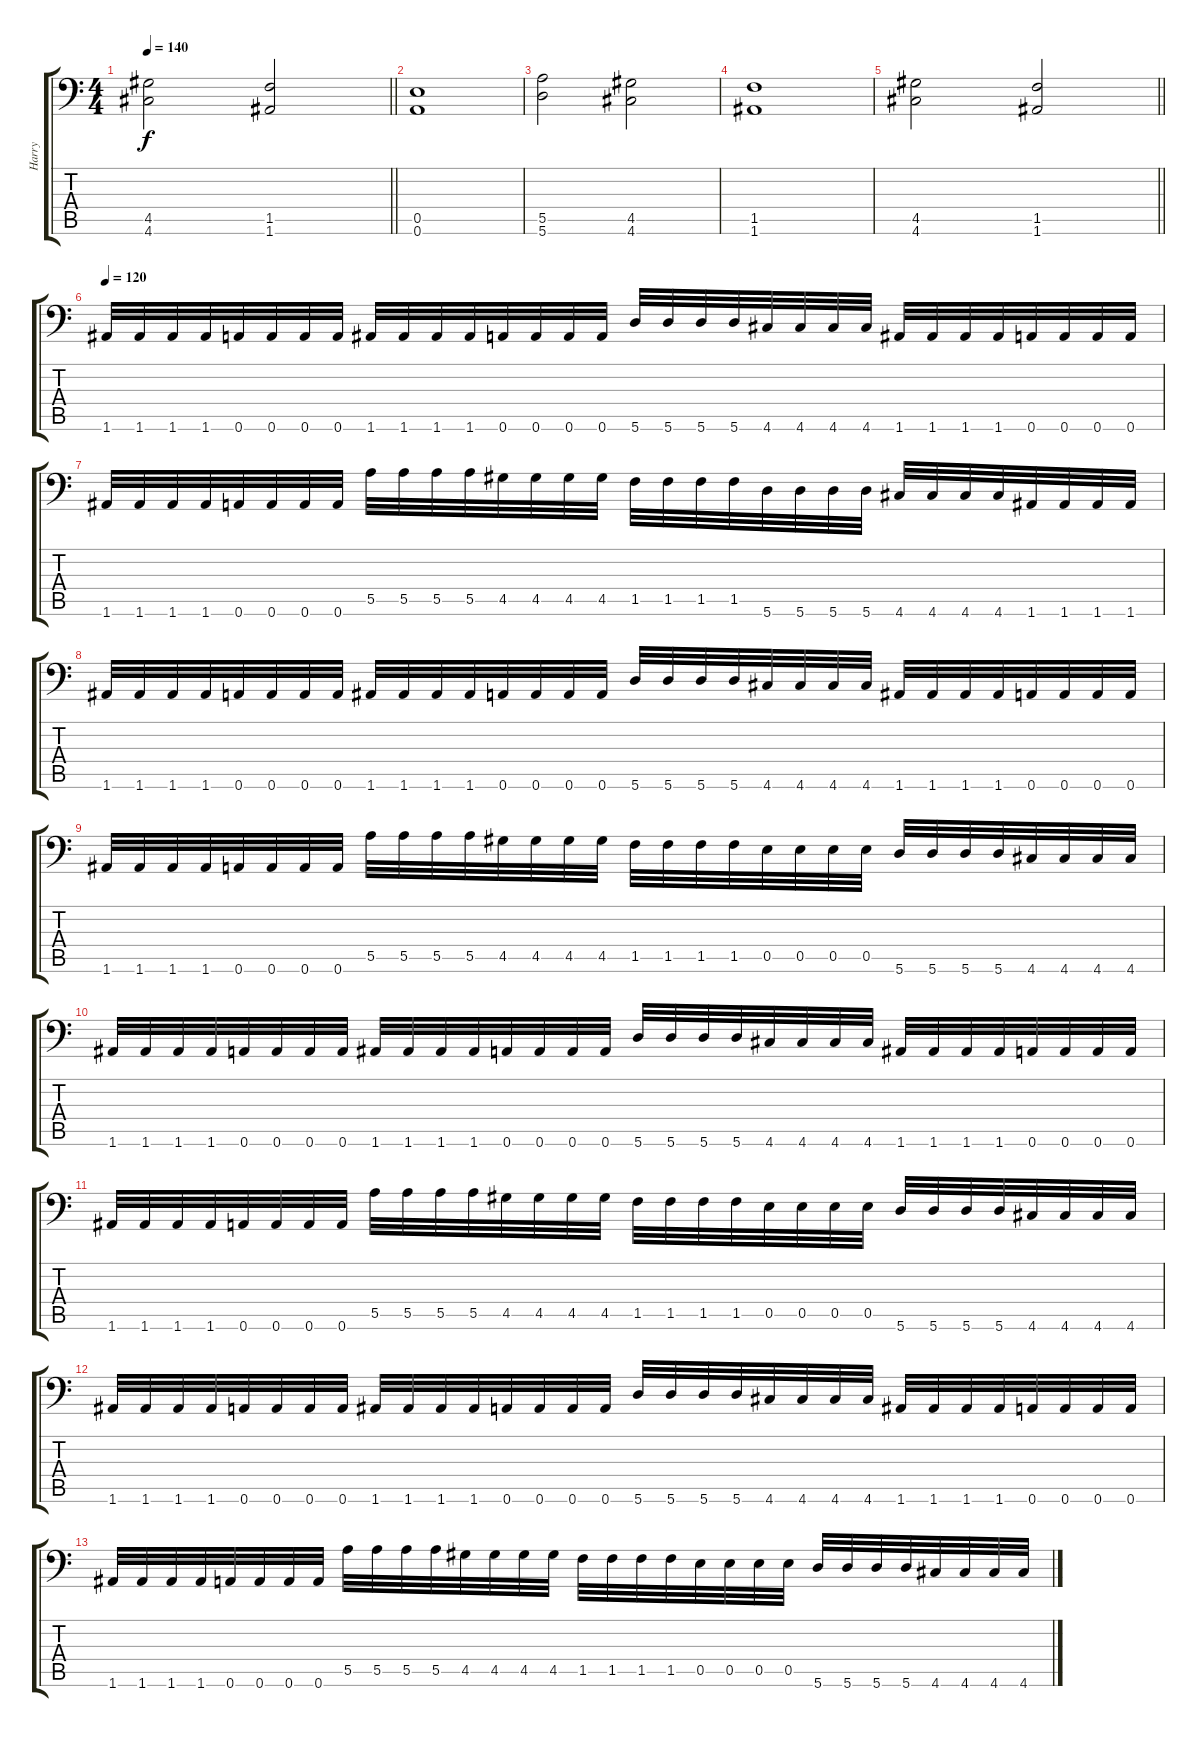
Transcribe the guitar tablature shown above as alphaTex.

\track ("Harry" "Harry") {instrument distortionguitar}
\staff {score tabs}
\tuning (B3 Gb3 D3 A2 E2 A1) {hide}
\ts (4 4)
\tempo 140
\clef f4
\barLineRight lightlight
\ks c
(4.5 4.6).2{dy f} (1.5 1.6).2 |
(0.5 0.6).1 |
(5.5 5.6).2 (4.5 4.6).2 |
(1.5 1.6).1 |
\barLineRight lightlight
(4.5 4.6).2 (1.5 1.6).2 |
\tempo 120
1.6.32 1.6.32 1.6.32 1.6.32 0.6.32 0.6.32 0.6.32 0.6.32 1.6.32 1.6.32 1.6.32 1.6.32 0.6.32 0.6.32 0.6.32 0.6.32 5.6.32 5.6.32 5.6.32 5.6.32 4.6.32 4.6.32 4.6.32 4.6.32 1.6.32 1.6.32 1.6.32 1.6.32 0.6.32 0.6.32 0.6.32 0.6.32 |
1.6.32 1.6.32 1.6.32 1.6.32 0.6.32 0.6.32 0.6.32 0.6.32 5.5.32 5.5.32 5.5.32 5.5.32 4.5.32 4.5.32 4.5.32 4.5.32 1.5.32 1.5.32 1.5.32 1.5.32 5.6.32 5.6.32 5.6.32 5.6.32 4.6.32 4.6.32 4.6.32 4.6.32 1.6.32 1.6.32 1.6.32 1.6.32 |
1.6.32 1.6.32 1.6.32 1.6.32 0.6.32 0.6.32 0.6.32 0.6.32 1.6.32 1.6.32 1.6.32 1.6.32 0.6.32 0.6.32 0.6.32 0.6.32 5.6.32 5.6.32 5.6.32 5.6.32 4.6.32 4.6.32 4.6.32 4.6.32 1.6.32 1.6.32 1.6.32 1.6.32 0.6.32 0.6.32 0.6.32 0.6.32 |
1.6.32 1.6.32 1.6.32 1.6.32 0.6.32 0.6.32 0.6.32 0.6.32 5.5.32 5.5.32 5.5.32 5.5.32 4.5.32 4.5.32 4.5.32 4.5.32 1.5.32 1.5.32 1.5.32 1.5.32 0.5.32 0.5.32 0.5.32 0.5.32 5.6.32 5.6.32 5.6.32 5.6.32 4.6.32 4.6.32 4.6.32 4.6.32 |
1.6.32 1.6.32 1.6.32 1.6.32 0.6.32 0.6.32 0.6.32 0.6.32 1.6.32 1.6.32 1.6.32 1.6.32 0.6.32 0.6.32 0.6.32 0.6.32 5.6.32 5.6.32 5.6.32 5.6.32 4.6.32 4.6.32 4.6.32 4.6.32 1.6.32 1.6.32 1.6.32 1.6.32 0.6.32 0.6.32 0.6.32 0.6.32 |
1.6.32 1.6.32 1.6.32 1.6.32 0.6.32 0.6.32 0.6.32 0.6.32 5.5.32 5.5.32 5.5.32 5.5.32 4.5.32 4.5.32 4.5.32 4.5.32 1.5.32 1.5.32 1.5.32 1.5.32 0.5.32 0.5.32 0.5.32 0.5.32 5.6.32 5.6.32 5.6.32 5.6.32 4.6.32 4.6.32 4.6.32 4.6.32 |
1.6.32 1.6.32 1.6.32 1.6.32 0.6.32 0.6.32 0.6.32 0.6.32 1.6.32 1.6.32 1.6.32 1.6.32 0.6.32 0.6.32 0.6.32 0.6.32 5.6.32 5.6.32 5.6.32 5.6.32 4.6.32 4.6.32 4.6.32 4.6.32 1.6.32 1.6.32 1.6.32 1.6.32 0.6.32 0.6.32 0.6.32 0.6.32 |
1.6.32 1.6.32 1.6.32 1.6.32 0.6.32 0.6.32 0.6.32 0.6.32 5.5.32 5.5.32 5.5.32 5.5.32 4.5.32 4.5.32 4.5.32 4.5.32 1.5.32 1.5.32 1.5.32 1.5.32 0.5.32 0.5.32 0.5.32 0.5.32 5.6.32 5.6.32 5.6.32 5.6.32 4.6.32 4.6.32 4.6.32 4.6.32
